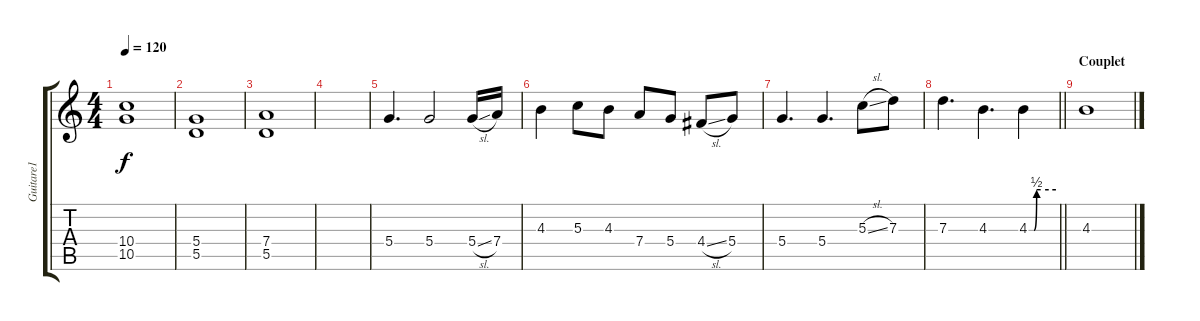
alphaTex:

\track ("Guitare1" "Guitare1") {instrument overdrivenguitar}
\staff {score tabs}
\tuning (E4 B3 G3 D3 A2 E2) {hide}
\ts (4 4)
\tempo 120
\clef g2
\ks c
(10.4 10.5).1{dy f} |
(5.4 5.5).1 |
(7.4 5.5).1 |
|
5.4.4{d} 5.4.2 5.4{sl}.16 7.4.16 |
4.3.4 5.3.8 4.3.8 7.4.8 5.4.8 4.4{sl}.8 5.4.8 |
5.4.4{d} 5.4.4{d} 5.3{sl}.8 7.3.8 |
\barLineRight lightlight
7.3.4{d} 4.3.4{d} 4.3{be (custom 0 0 11 0 17 2 26 2 60 2)}.4 |
\section ("" "Couplet")
4.3.1{volume 2}
